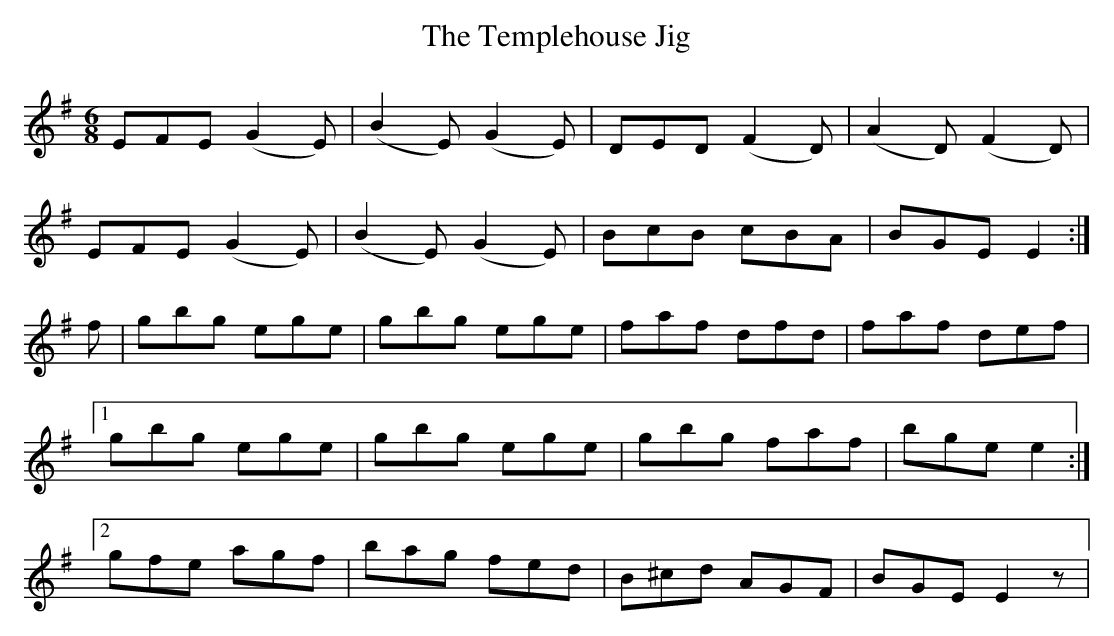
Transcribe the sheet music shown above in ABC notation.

X:1
T: Templehouse Jig, The
M: 6/8
L: 1/8
K: Em
EFE (G2 E) | (B2 E) (G2 E) | DED (F2 D) | (A2 D) (F2 D) |
EFE (G2 E) | (B2 E) (G2 E) | BcB cBA | BGE E2 :|
f | gbg ege | gbg ege | faf dfd | faf def |
[1 gbg ege | gbg ege |gbg faf | bge e2 :|
[2 gfe agf | bag fed | B^cd AGF|BGE E2z |
